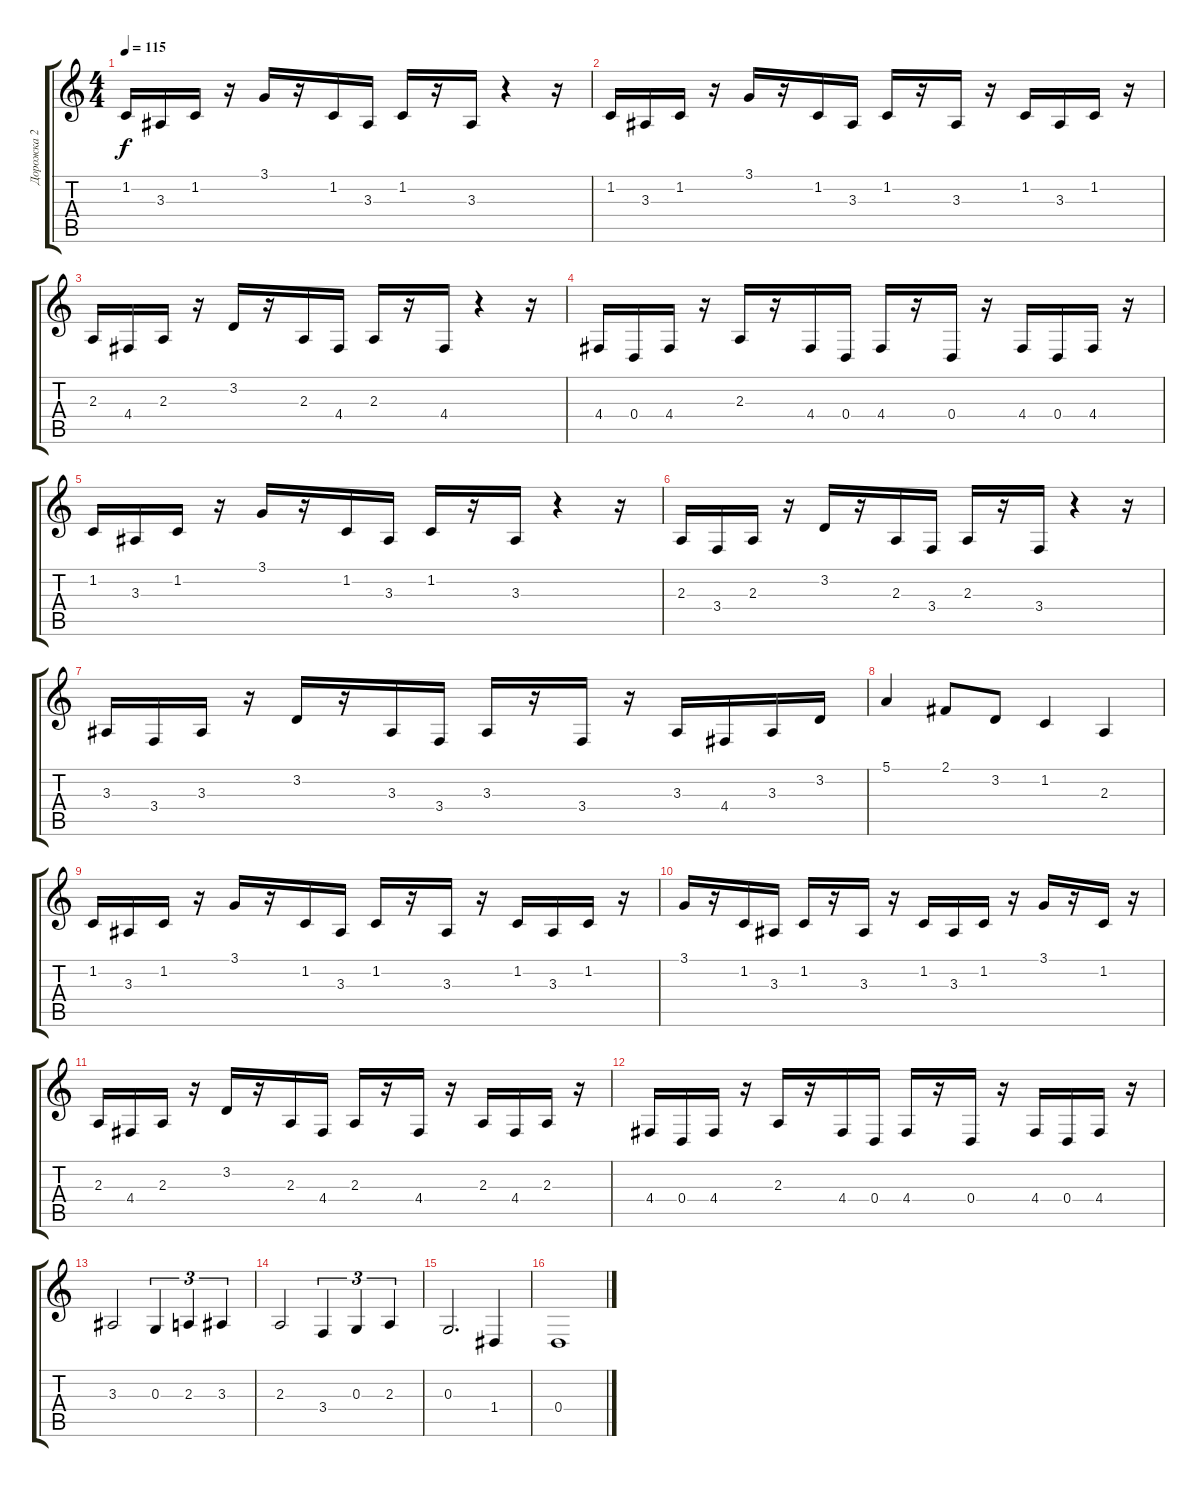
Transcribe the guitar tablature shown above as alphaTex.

\track ("Дорожка 2" "Дорожка 2") {instrument stringensemble1}
\staff {score tabs}
\tuning (E4 B3 G3 D3 A2 E2) {hide}
\ts (4 4)
\tempo 115
\clef g2
\ks c
1.2.16{dy f} 3.3.16 1.2.16 r.16 3.1.16 r.16 1.2.16 3.3.16 1.2.16 r.16 3.3.16 r.4 r.16 |
1.2.16 3.3.16 1.2.16 r.16 3.1.16 r.16 1.2.16 3.3.16 1.2.16 r.16 3.3.16 r.16 1.2.16 3.3.16 1.2.16 r.16 |
2.3.16 4.4.16 2.3.16 r.16 3.2.16 r.16 2.3.16 4.4.16 2.3.16 r.16 4.4.16 r.4 r.16 |
4.4.16 0.4.16 4.4.16 r.16 2.3.16 r.16 4.4.16 0.4.16 4.4.16 r.16 0.4.16 r.16 4.4.16 0.4.16 4.4.16 r.16 |
1.2.16 3.3.16 1.2.16 r.16 3.1.16 r.16 1.2.16 3.3.16 1.2.16 r.16 3.3.16 r.4 r.16 |
2.3.16 3.4.16 2.3.16 r.16 3.2.16 r.16 2.3.16 3.4.16 2.3.16 r.16 3.4.16 r.4 r.16 |
3.3.16 3.4.16 3.3.16 r.16 3.2.16 r.16 3.3.16 3.4.16 3.3.16 r.16 3.4.16 r.16 3.3.16 4.4.16 3.3.16 3.2.16 |
5.1.4 2.1.8 3.2.8 1.2.4 2.3.4 |
1.2.16 3.3.16 1.2.16 r.16 3.1.16 r.16 1.2.16 3.3.16 1.2.16 r.16 3.3.16 r.16 1.2.16 3.3.16 1.2.16 r.16 |
3.1.16 r.16 1.2.16 3.3.16 1.2.16 r.16 3.3.16 r.16 1.2.16 3.3.16 1.2.16 r.16 3.1.16 r.16 1.2.16 r.16 |
2.3.16 4.4.16 2.3.16 r.16 3.2.16 r.16 2.3.16 4.4.16 2.3.16 r.16 4.4.16 r.16 2.3.16 4.4.16 2.3.16 r.16 |
4.4.16 0.4.16 4.4.16 r.16 2.3.16 r.16 4.4.16 0.4.16 4.4.16 r.16 0.4.16 r.16 4.4.16 0.4.16 4.4.16 r.16 |
3.3.2 0.3.4{tu (3 2)} 2.3.4{tu (3 2)} 3.3.4{tu (3 2)} |
2.3.2 3.4.4{tu (3 2)} 0.3.4{tu (3 2)} 2.3.4{tu (3 2)} |
0.3.2{d} 1.4.4 |
0.4.1
